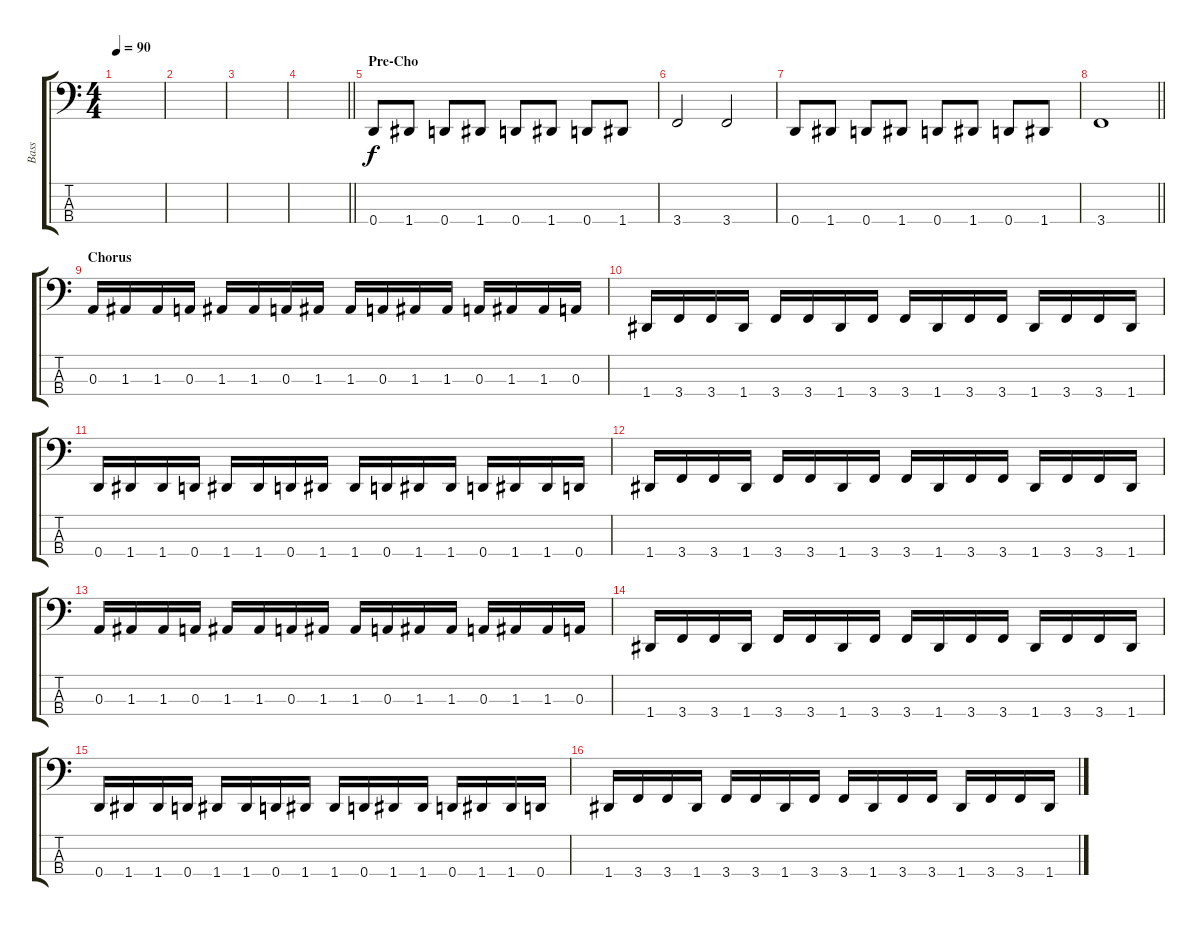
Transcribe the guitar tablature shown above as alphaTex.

\track ("Bass" "Bass") {instrument electricbassfinger}
\staff {score tabs}
\tuning (G2 D2 A1 D1) {hide}
\ts (4 4)
\tempo 90
\clef f4
\ks c
|
|
|
\barLineRight lightlight
|
\section ("" "Pre-Cho")
0.4.8 1.4.8 0.4.8 1.4.8 0.4.8 1.4.8 0.4.8 1.4.8 |
3.4.2 3.4.2 |
0.4.8 1.4.8 0.4.8 1.4.8 0.4.8 1.4.8 0.4.8 1.4.8 |
\barLineRight lightlight
3.4.1 |
\section ("" "Chorus")
0.3.16 1.3.16 1.3.16 0.3.16 1.3.16 1.3.16 0.3.16 1.3.16 1.3.16 0.3.16 1.3.16 1.3.16 0.3.16 1.3.16 1.3.16 0.3.16 |
1.4.16 3.4.16 3.4.16 1.4.16 3.4.16 3.4.16 1.4.16 3.4.16 3.4.16 1.4.16 3.4.16 3.4.16 1.4.16 3.4.16 3.4.16 1.4.16 |
0.4.16 1.4.16 1.4.16 0.4.16 1.4.16 1.4.16 0.4.16 1.4.16 1.4.16 0.4.16 1.4.16 1.4.16 0.4.16 1.4.16 1.4.16 0.4.16 |
1.4.16 3.4.16 3.4.16 1.4.16 3.4.16 3.4.16 1.4.16 3.4.16 3.4.16 1.4.16 3.4.16 3.4.16 1.4.16 3.4.16 3.4.16 1.4.16 |
0.3.16 1.3.16 1.3.16 0.3.16 1.3.16 1.3.16 0.3.16 1.3.16 1.3.16 0.3.16 1.3.16 1.3.16 0.3.16 1.3.16 1.3.16 0.3.16 |
1.4.16 3.4.16 3.4.16 1.4.16 3.4.16 3.4.16 1.4.16 3.4.16 3.4.16 1.4.16 3.4.16 3.4.16 1.4.16 3.4.16 3.4.16 1.4.16 |
0.4.16 1.4.16 1.4.16 0.4.16 1.4.16 1.4.16 0.4.16 1.4.16 1.4.16 0.4.16 1.4.16 1.4.16 0.4.16 1.4.16 1.4.16 0.4.16 |
1.4.16 3.4.16 3.4.16 1.4.16 3.4.16 3.4.16 1.4.16 3.4.16 3.4.16 1.4.16 3.4.16 3.4.16 1.4.16 3.4.16 3.4.16 1.4.16
